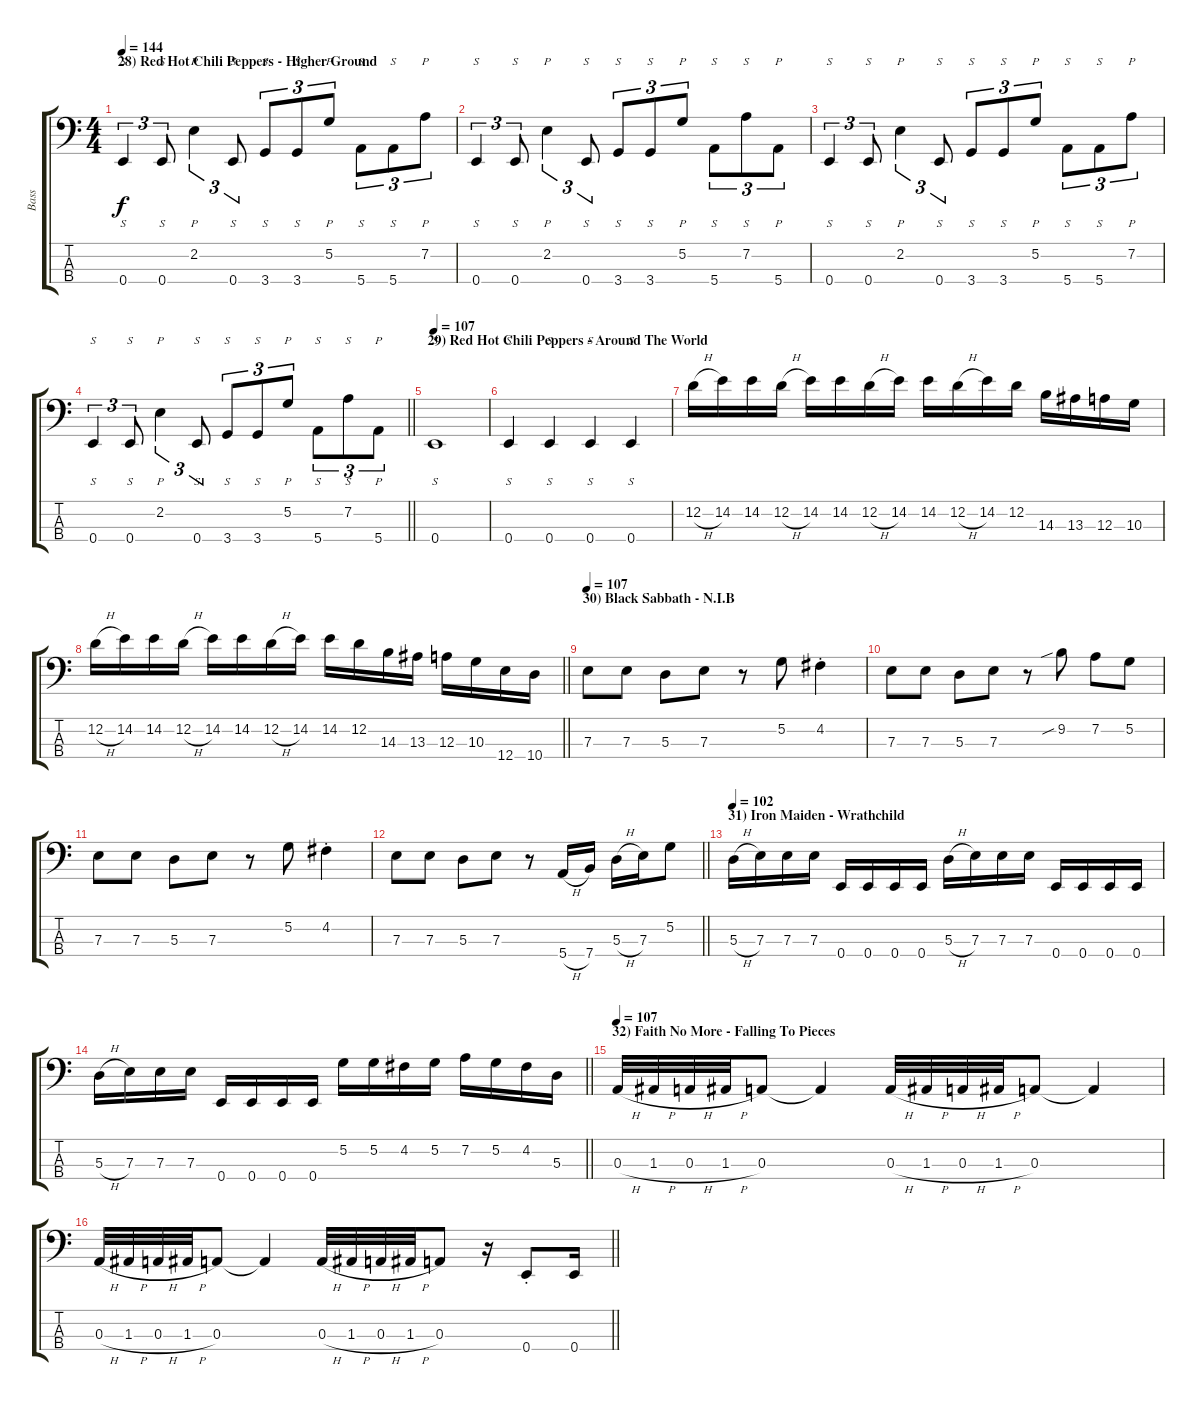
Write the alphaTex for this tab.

\track ("Bass" "Bass") {instrument electricbassfinger}
\staff {score tabs}
\tuning (G2 D2 A1 E1) {hide}
\ts (4 4)
\section ("" "28) Red Hot Chili Peppers - Higher Ground")
\tempo 144
\clef f4
\ks c
0.4.4{s tu (3 2) dy f} 0.4.8{s tu (3 2)} 2.2.4{p tu (3 2)} 0.4.8{s tu (3 2)} 3.4.8{s tu (3 2)} 3.4.8{s tu (3 2)} 5.2.8{p tu (3 2)} 5.4.8{s tu (3 2)} 5.4.8{s tu (3 2)} 7.2.8{p tu (3 2)} |
0.4.4{s tu (3 2)} 0.4.8{s tu (3 2)} 2.2.4{p tu (3 2)} 0.4.8{s tu (3 2)} 3.4.8{s tu (3 2)} 3.4.8{s tu (3 2)} 5.2.8{p tu (3 2)} 5.4.8{s tu (3 2)} 7.2.8{s tu (3 2)} 5.4.8{p tu (3 2)} |
0.4.4{s tu (3 2)} 0.4.8{s tu (3 2)} 2.2.4{p tu (3 2)} 0.4.8{s tu (3 2)} 3.4.8{s tu (3 2)} 3.4.8{s tu (3 2)} 5.2.8{p tu (3 2)} 5.4.8{s tu (3 2)} 5.4.8{s tu (3 2)} 7.2.8{p tu (3 2)} |
\barLineRight lightlight
0.4.4{s tu (3 2)} 0.4.8{s tu (3 2)} 2.2.4{p tu (3 2)} 0.4.8{s tu (3 2)} 3.4.8{s tu (3 2)} 3.4.8{s tu (3 2)} 5.2.8{p tu (3 2)} 5.4.8{s tu (3 2)} 7.2.8{s tu (3 2)} 5.4.8{p tu (3 2)} |
\section ("" "29) Red Hot Chili Peppers - Around The World")
\tempo 107
0.4.1{s} |
0.4.4{s} 0.4.4{s} 0.4.4{s} 0.4.4{s} |
12.2{h}.16 14.2.16 14.2.16 12.2{h}.16 14.2.16 14.2.16 12.2{h}.16 14.2.16 14.2.16 12.2{h}.16 14.2.16 12.2.16 14.3.16 13.3.16 12.3.16 10.3.16 |
\barLineRight lightlight
12.2{h}.16 14.2.16 14.2.16 12.2{h}.16 14.2.16 14.2.16 12.2{h}.16 14.2.16 14.2.16 12.2.16 14.3.16 13.3.16 12.3.16 10.3.16 12.4.16 10.4.16 |
\section ("" "30) Black Sabbath - N.I.B")
\tempo 107
7.3.8 7.3.8 5.3.8 7.3.8 r.8 5.2.8 4.2{st}.4 |
7.3.8 7.3.8 5.3.8 7.3.8 r.8 9.2{sib}.8 7.2.8 5.2.8 |
7.3.8 7.3.8 5.3.8 7.3.8 r.8 5.2.8 4.2{st}.4 |
\barLineRight lightlight
7.3.8 7.3.8 5.3.8 7.3.8 r.8 5.4{h}.16 7.4.16 5.3{h}.16 7.3.16 5.2.8 |
\section ("" "31) Iron Maiden - Wrathchild")
\tempo 102
5.3{h}.16 7.3.16 7.3.16 7.3.16 0.4.16 0.4.16 0.4.16 0.4.16 5.3{h}.16 7.3.16 7.3.16 7.3.16 0.4.16 0.4.16 0.4.16 0.4.16 |
\barLineRight lightlight
5.3{h}.16 7.3.16 7.3.16 7.3.16 0.4.16 0.4.16 0.4.16 0.4.16 5.2.16 5.2.16 4.2.16 5.2.16 7.2.16 5.2.16 4.2.16 5.3.16 |
\section ("" "32) Faith No More - Falling To Pieces")
\tempo 107
0.3{h}.32 1.3{h}.32 0.3{h}.32 1.3{h}.32 0.3.8 0.3{t}.4 0.3{h}.32 1.3{h}.32 0.3{h}.32 1.3{h}.32 0.3.8 0.3{t}.4 |
\barLineRight lightlight
0.3{h}.32 1.3{h}.32 0.3{h}.32 1.3{h}.32 0.3.8 0.3{t}.4 0.3{h}.32 1.3{h}.32 0.3{h}.32 1.3{h}.32 0.3.8 r.16 0.4{st}.8 0.4.16
